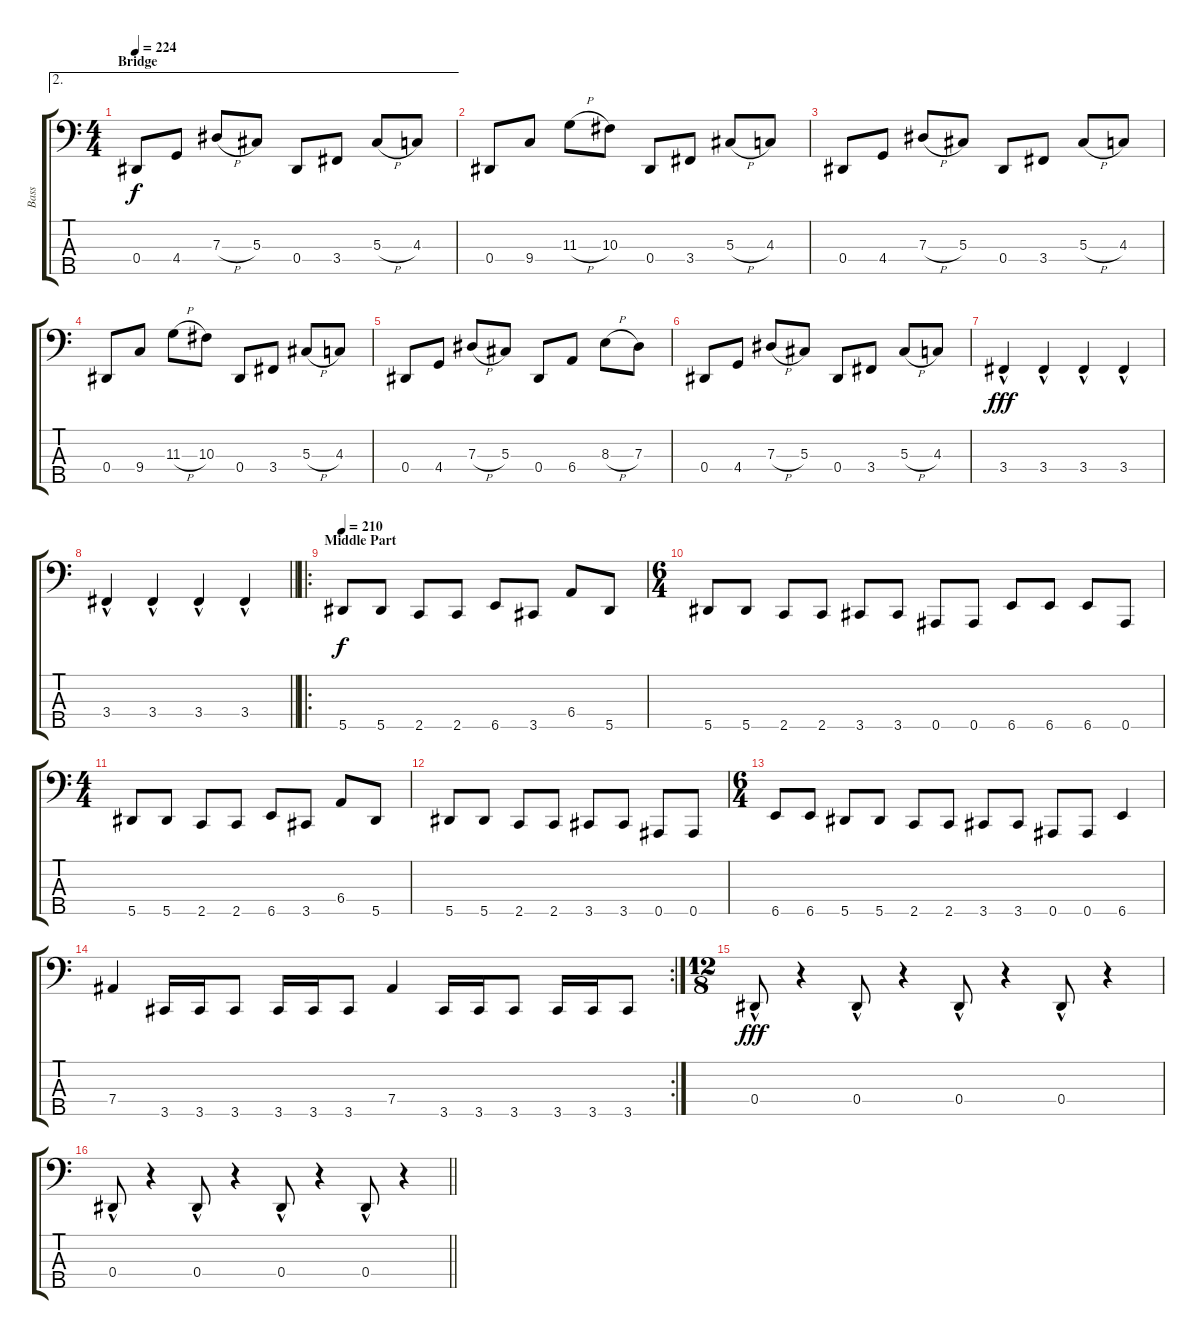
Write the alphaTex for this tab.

\track ("Bass" "Bass") {instrument electricbassfinger}
\staff {score tabs}
\tuning (Gb2 Db2 Ab1 Eb1 Bb0) {hide}
\ae 2
\ts (4 4)
\section ("" "Bridge")
\tempo 224
\clef f4
\ks c
0.4.8{dy f} 4.4.8 7.3{h}.8 5.3.8 0.4.8 3.4.8 5.3{h}.8 4.3.8 |
0.4.8 9.4.8 11.3{h}.8 10.3.8 0.4.8 3.4.8 5.3{h}.8 4.3.8 |
0.4.8 4.4.8 7.3{h}.8 5.3.8 0.4.8 3.4.8 5.3{h}.8 4.3.8 |
0.4.8 9.4.8 11.3{h}.8 10.3.8 0.4.8 3.4.8 5.3{h}.8 4.3.8 |
0.4.8 4.4.8 7.3{h}.8 5.3.8 0.4.8 6.4.8 8.3{h}.8 7.3.8 |
0.4.8 4.4.8 7.3{h}.8 5.3.8 0.4.8 3.4.8 5.3{h}.8 4.3.8 |
3.4{hac}.4{dy fff} 3.4{hac}.4 3.4{hac}.4 3.4{hac}.4 |
\barLineRight lightlight
3.4{hac}.4 3.4{hac}.4 3.4{hac}.4 3.4{hac}.4 |
\ro
\section ("" "Middle Part")
\tempo 210
5.5.8{dy f} 5.5.8 2.5.8 2.5.8 6.5.8 3.5.8 6.4.8 5.5.8 |
\ts (6 4)
5.5.8 5.5.8 2.5.8 2.5.8 3.5.8 3.5.8 0.5.8 0.5.8 6.5.8 6.5.8 6.5.8 0.5.8 |
\ts (4 4)
5.5.8 5.5.8 2.5.8 2.5.8 6.5.8 3.5.8 6.4.8 5.5.8 |
5.5.8 5.5.8 2.5.8 2.5.8 3.5.8 3.5.8 0.5.8 0.5.8 |
\ts (6 4)
6.5.8 6.5.8 5.5.8 5.5.8 2.5.8 2.5.8 3.5.8 3.5.8 0.5.8 0.5.8 6.5.4 |
\rc 2
7.4.4 3.5.16 3.5.16 3.5.8 3.5.16 3.5.16 3.5.8 7.4.4 3.5.16 3.5.16 3.5.8 3.5.16 3.5.16 3.5.8 |
\ts (12 8)
0.4{hac}.8{dy fff} r.4 0.4{hac}.8 r.4 0.4{hac}.8 r.4 0.4{hac}.8 r.4 |
\barLineRight lightlight
0.4{hac}.8 r.4 0.4{hac}.8 r.4 0.4{hac}.8 r.4 0.4{hac}.8 r.4
